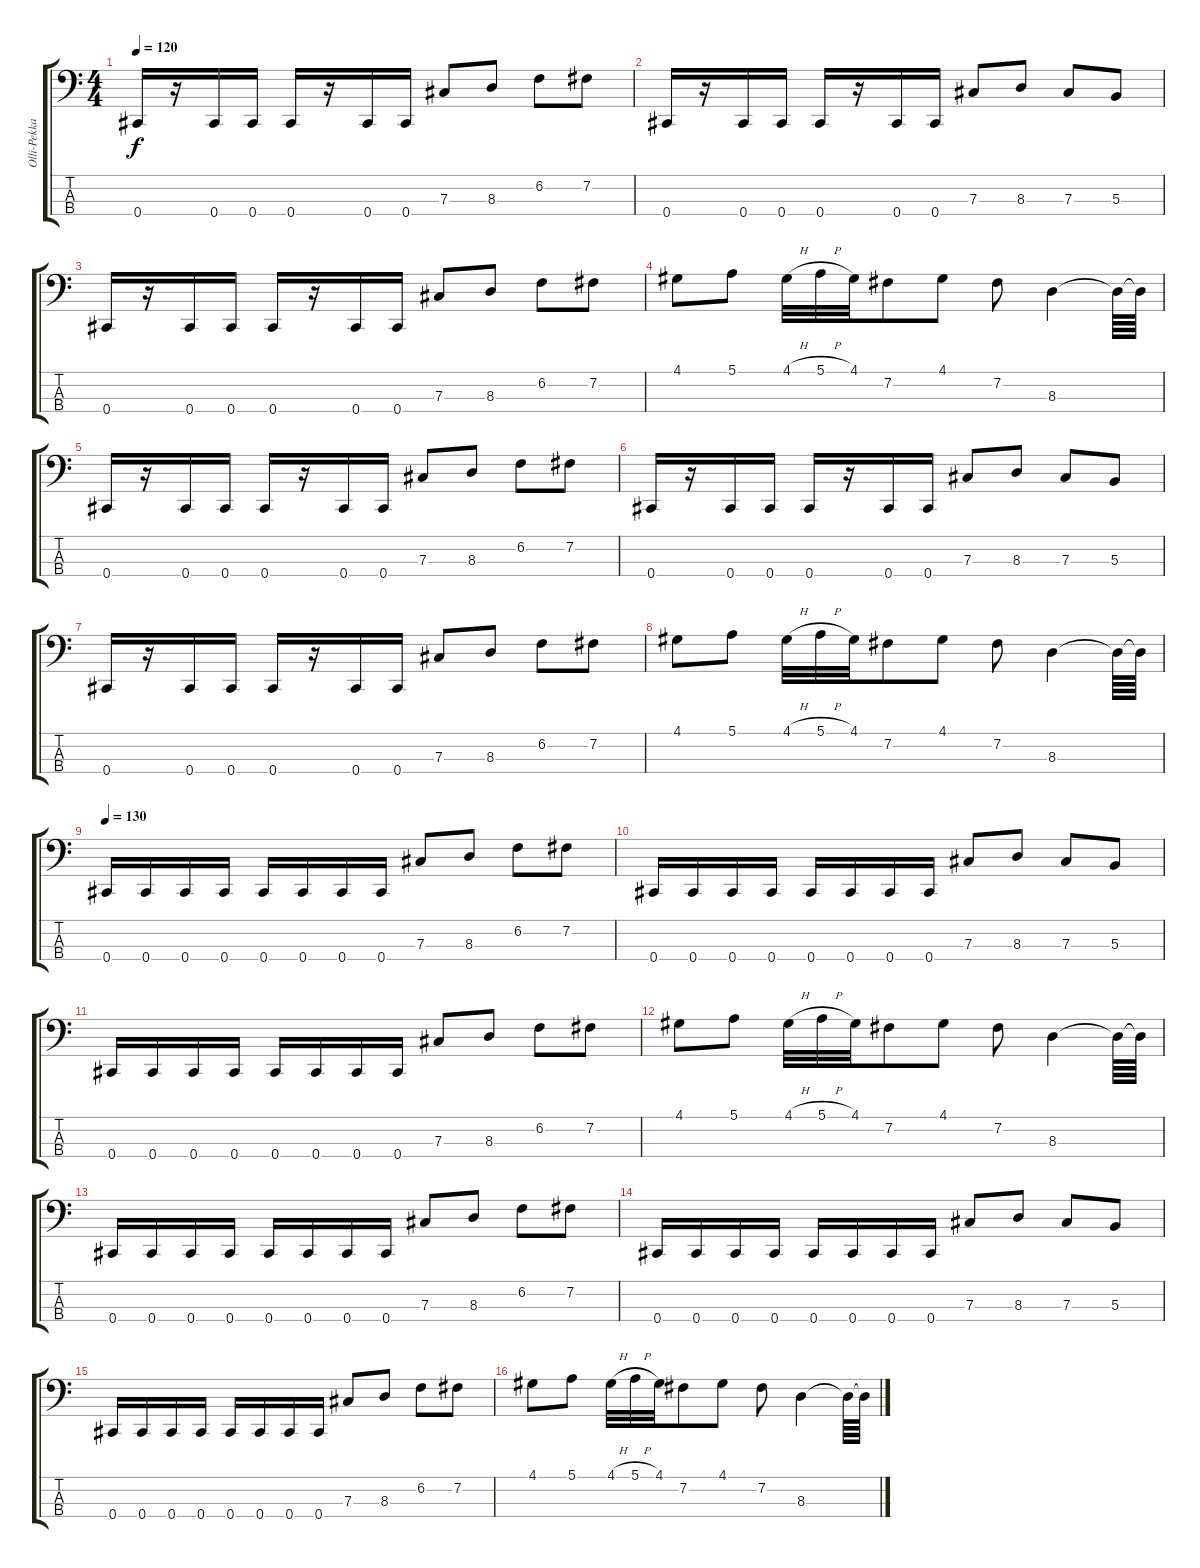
\track ("Olli-Pekka Laine" "Olli-Pekka") {instrument electricbasspick}
\staff {score tabs}
\tuning (E2 B1 Gb1 Db1) {hide}
\ts (4 4)
\tempo 120
\clef f4
\ks c
0.4.16{dy f} r.16 0.4.16 0.4.16 0.4.16 r.16 0.4.16 0.4.16 7.3.8 8.3.8 6.2.8 7.2.8 |
0.4.16 r.16 0.4.16 0.4.16 0.4.16 r.16 0.4.16 0.4.16 7.3.8 8.3.8 7.3.8 5.3.8 |
0.4.16 r.16 0.4.16 0.4.16 0.4.16 r.16 0.4.16 0.4.16 7.3.8 8.3.8 6.2.8 7.2.8 |
4.1.8 5.1.8 4.1{h}.32 5.1{h}.32 4.1.32 7.2.8 4.1.8 7.2.8 8.3.4 8.3{t}.64 8.3{t}.64 |
0.4.16 r.16 0.4.16 0.4.16 0.4.16 r.16 0.4.16 0.4.16 7.3.8 8.3.8 6.2.8 7.2.8 |
0.4.16 r.16 0.4.16 0.4.16 0.4.16 r.16 0.4.16 0.4.16 7.3.8 8.3.8 7.3.8 5.3.8 |
0.4.16 r.16 0.4.16 0.4.16 0.4.16 r.16 0.4.16 0.4.16 7.3.8 8.3.8 6.2.8 7.2.8 |
4.1.8 5.1.8 4.1{h}.32 5.1{h}.32 4.1.32 7.2.8 4.1.8 7.2.8 8.3.4 8.3{t}.64 8.3{t}.64 |
\tempo 130
0.4.16 0.4.16 0.4.16 0.4.16 0.4.16 0.4.16 0.4.16 0.4.16 7.3.8 8.3.8 6.2.8 7.2.8 |
0.4.16 0.4.16 0.4.16 0.4.16 0.4.16 0.4.16 0.4.16 0.4.16 7.3.8 8.3.8 7.3.8 5.3.8 |
0.4.16 0.4.16 0.4.16 0.4.16 0.4.16 0.4.16 0.4.16 0.4.16 7.3.8 8.3.8 6.2.8 7.2.8 |
4.1.8 5.1.8 4.1{h}.32 5.1{h}.32 4.1.32 7.2.8 4.1.8 7.2.8 8.3.4 8.3{t}.64 8.3{t}.64 |
0.4.16 0.4.16 0.4.16 0.4.16 0.4.16 0.4.16 0.4.16 0.4.16 7.3.8 8.3.8 6.2.8 7.2.8 |
0.4.16 0.4.16 0.4.16 0.4.16 0.4.16 0.4.16 0.4.16 0.4.16 7.3.8 8.3.8 7.3.8 5.3.8 |
0.4.16 0.4.16 0.4.16 0.4.16 0.4.16 0.4.16 0.4.16 0.4.16 7.3.8 8.3.8 6.2.8 7.2.8 |
4.1.8 5.1.8 4.1{h}.32 5.1{h}.32 4.1.32 7.2.8 4.1.8 7.2.8 8.3.4 8.3{t}.64 8.3{t}.64
